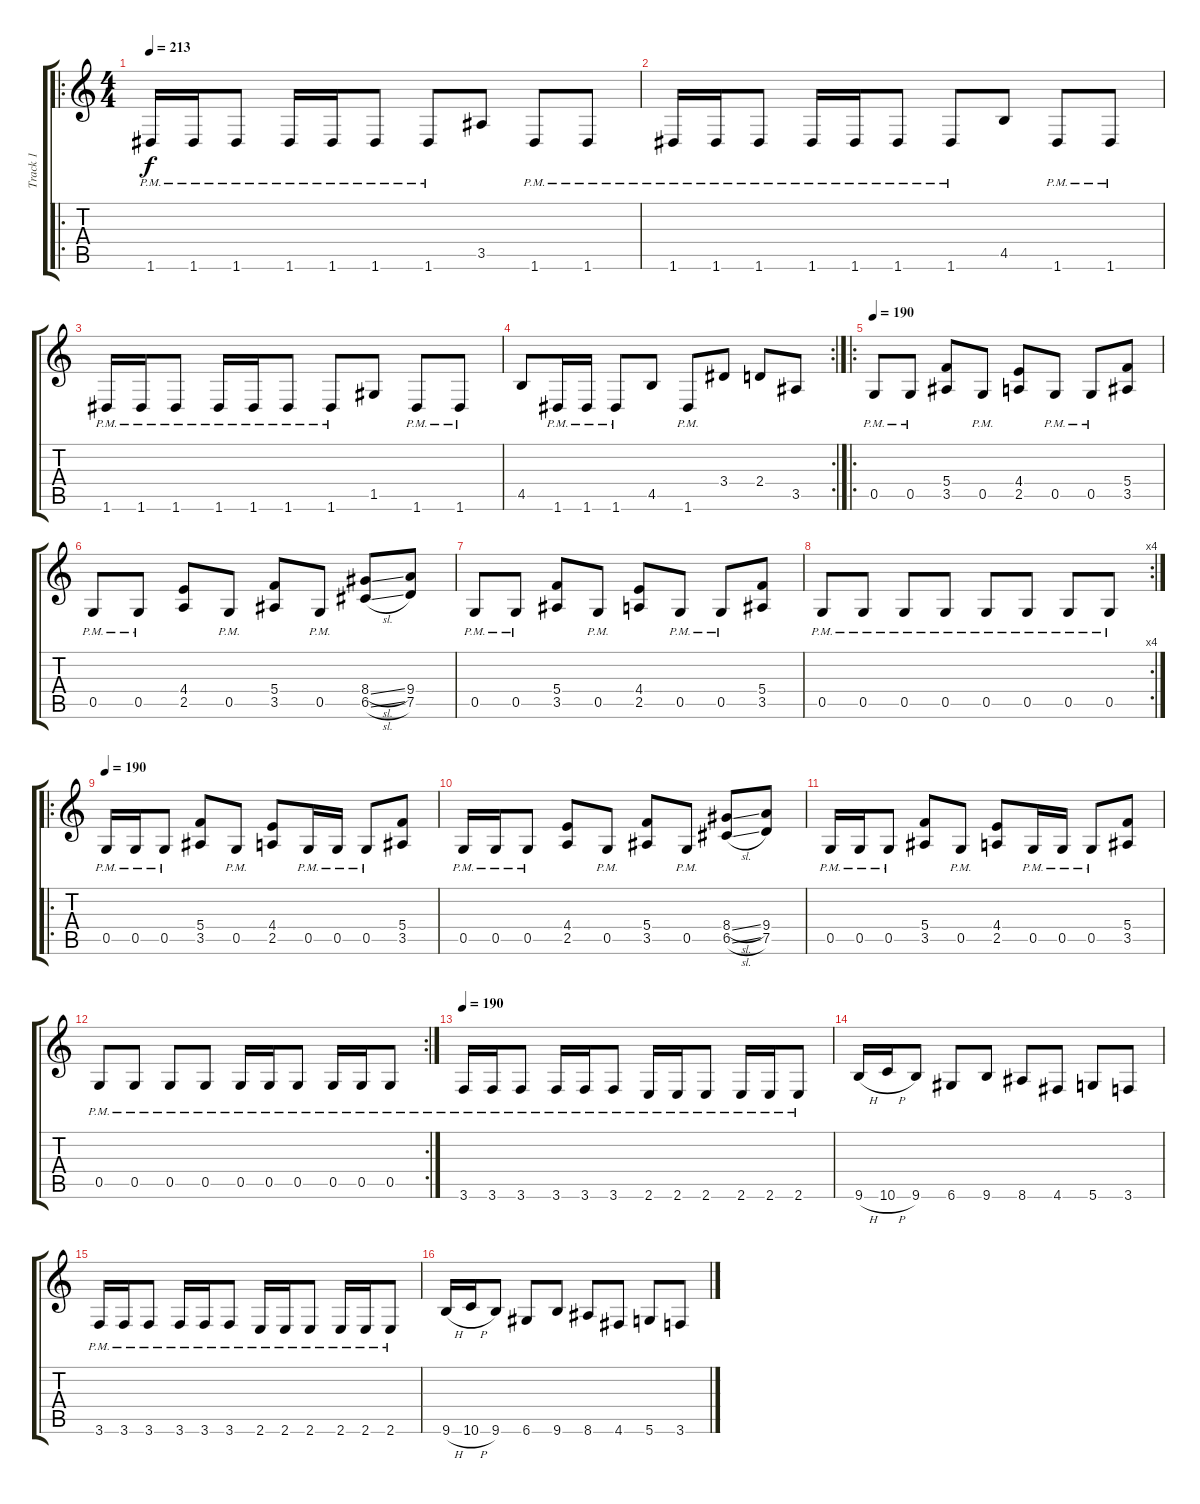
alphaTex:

\track ("Track 1" "Track 1") {instrument distortionguitar}
\staff {score tabs}
\tuning (D4 A3 F3 C3 G2 D2) {hide}
\ro
\ts (4 4)
\tempo 213
\clef g2
\ks c
1.6{pm}.16{dy f} 1.6{pm}.16 1.6{pm}.8 1.6{pm}.16 1.6{pm}.16 1.6{pm}.8 1.6{pm}.8 3.5.8 1.6{pm}.8 1.6{pm}.8 |
1.6{pm}.16 1.6{pm}.16 1.6{pm}.8 1.6{pm}.16 1.6{pm}.16 1.6{pm}.8 1.6{pm}.8 4.5.8 1.6{pm}.8 1.6{pm}.8 |
1.6{pm}.16 1.6{pm}.16 1.6{pm}.8 1.6{pm}.16 1.6{pm}.16 1.6{pm}.8 1.6{pm}.8 1.5.8 1.6{pm}.8 1.6{pm}.8 |
\rc 2
4.5.8 1.6{pm}.16 1.6{pm}.16 1.6{pm}.8 4.5.8 1.6{pm}.8 3.4.8 2.4.8 3.5.8 |
\ro
\tempo 190
0.5{pm}.8 0.5{pm}.8 (5.4 3.5).8 0.5{pm}.8 (4.4 2.5).8 0.5{pm}.8 0.5{pm}.8 (5.4 3.5).8 |
0.5{pm}.8 0.5{pm}.8 (4.4 2.5).8 0.5{pm}.8 (5.4 3.5).8 0.5{pm}.8 (8.4{sl} 6.5{sl}).8 (9.4 7.5).8 |
0.5{pm}.8 0.5{pm}.8 (5.4 3.5).8 0.5{pm}.8 (4.4 2.5).8 0.5{pm}.8 0.5{pm}.8 (5.4 3.5).8 |
\rc 4
0.5{pm}.8 0.5{pm}.8 0.5{pm}.8 0.5{pm}.8 0.5{pm}.8 0.5{pm}.8 0.5{pm}.8 0.5{pm}.8 |
\ro
\tempo 190
0.5{pm}.16 0.5{pm}.16 0.5{pm}.8 (5.4 3.5).8 0.5{pm}.8 (4.4 2.5).8 0.5{pm}.16 0.5{pm}.16 0.5{pm}.8 (5.4 3.5).8 |
0.5{pm}.16 0.5{pm}.16 0.5{pm}.8 (4.4 2.5).8 0.5{pm}.8 (5.4 3.5).8 0.5{pm}.8 (8.4{sl} 6.5{sl}).8 (9.4 7.5).8 |
0.5{pm}.16 0.5{pm}.16 0.5{pm}.8 (5.4 3.5).8 0.5{pm}.8 (4.4 2.5).8 0.5{pm}.16 0.5{pm}.16 0.5{pm}.8 (5.4 3.5).8 |
\rc 2
0.5{pm}.8 0.5{pm}.8 0.5{pm}.8 0.5{pm}.8 0.5{pm}.16 0.5{pm}.16 0.5{pm}.8 0.5{pm}.16 0.5{pm}.16 0.5{pm}.8 |
\tempo 190
3.6{pm}.16 3.6{pm}.16 3.6{pm}.8 3.6{pm}.16 3.6{pm}.16 3.6{pm}.8 2.6{pm}.16 2.6{pm}.16 2.6{pm}.8 2.6{pm}.16 2.6{pm}.16 2.6{pm}.8 |
9.6{h}.16 10.6{h}.16 9.6.8 6.6.8 9.6.8 8.6.8 4.6.8 5.6.8 3.6.8 |
3.6{pm}.16 3.6{pm}.16 3.6{pm}.8 3.6{pm}.16 3.6{pm}.16 3.6{pm}.8 2.6{pm}.16 2.6{pm}.16 2.6{pm}.8 2.6{pm}.16 2.6{pm}.16 2.6{pm}.8 |
9.6{h}.16 10.6{h}.16 9.6.8 6.6.8 9.6.8 8.6.8 4.6.8 5.6.8 3.6.8
